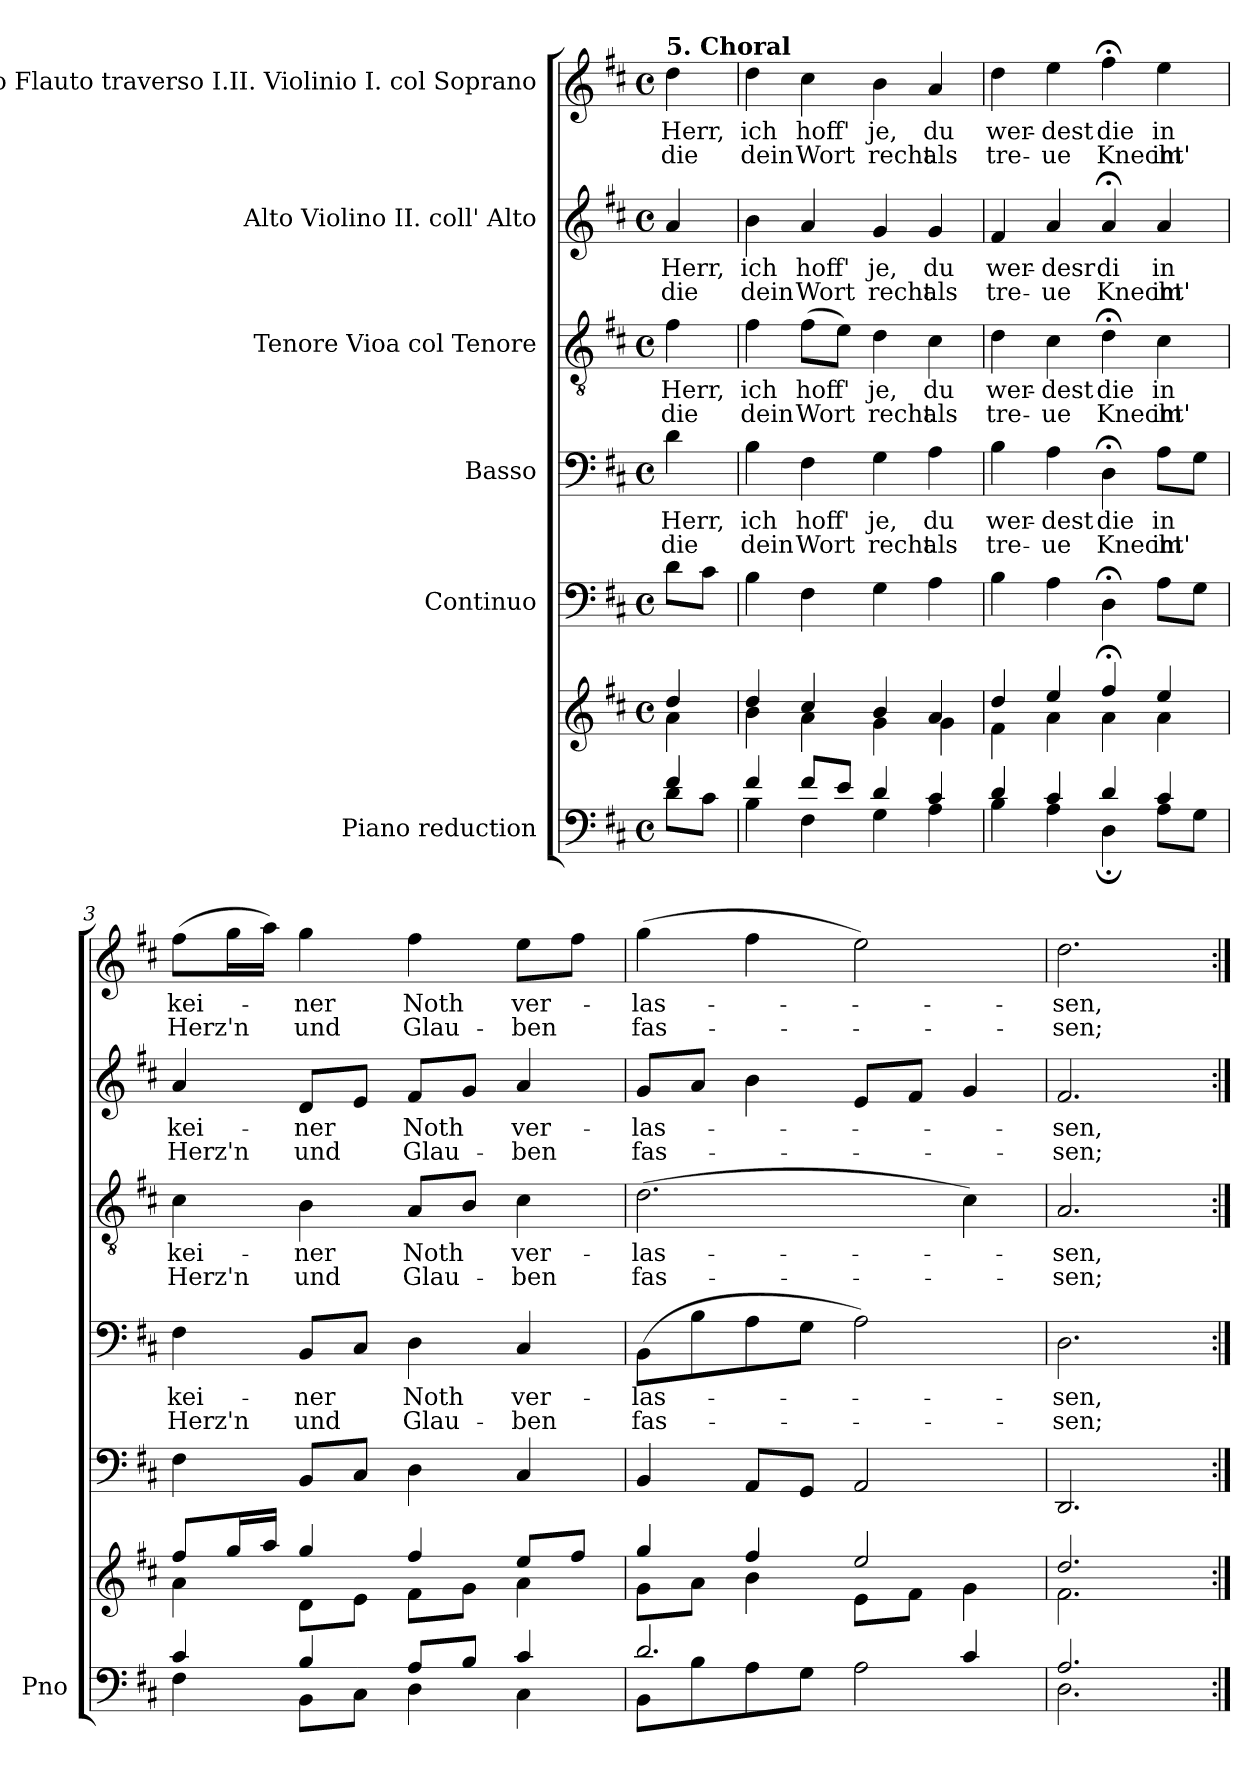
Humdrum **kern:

**kern	**kern	**kern	**kern	**text	**text	**kern	**text	**text	**kern	**text	**text	**kern	**text	**text
*part6	*part6	*part5	*part4	*part4	*part4	*part3	*part3	*part3	*part2	*part2	*part2	*part1	*part1	*part1
*staff7	*staff6	*staff5	*staff4	*staff4	*staff4	*staff3	*staff3	*staff3	*staff2	*staff2	*staff2	*staff1	*staff1	*staff1
*I"Piano reduction	*	*I"Continuo	*I"Basso	*	*	*I"Tenore Vioa col Tenore	*	*	*I"Alto Violino II. coll' Alto	*	*	*I"Soprano Flauto traverso I.II. Violinio I. col Soprano	*	*
*I'Pno	*	*	*	*	*	*	*	*	*	*	*	*	*	*
*stria5	*stria5	*	*	*	*	*	*	*	*	*	*	*	*	*
*clefF4	*clefG2	*clefF4	*clefF4	*	*	*clefGv2	*	*	*clefG2	*	*	*clefG2	*	*
*k[f#c#]	*k[f#c#]	*k[f#c#]	*k[f#c#]	*	*	*k[f#c#]	*	*	*k[f#c#]	*	*	*k[f#c#]	*	*
*M4/4	*M4/4	*M4/4	*M4/4	*	*	*M4/4	*	*	*M4/4	*	*	*M4/4	*	*
*met(c)	*met(c)	*met(c)	*met(c)	*	*	*met(c)	*	*	*met(c)	*	*	*met(c)	*	*
=	=	=	=	=	=	=	=	=	=	=	=	=	=	=
*^	*^	*	*	*	*	*	*	*	*	*	*	*	*	*
!	!	!	!	!	!	!	!	!	!	!	!	!	!	!LO:TX:a:B:t=5. Choral	!	!
!	!	!	!	!	!	!LO:LY:b	!LO:LY:b	!	!LO:LY:b	!LO:LY:b	!	!LO:LY:b	!LO:LY:b	!	!LO:LY:b	!LO:LY:b
4f#/	8d\L	4dd/	4a\	8d\L	4d\	Herr,	die	4f#\	Herr,	die	4a/	Herr,	die	4dd\	Herr,	die
.	8c#\J	.	.	8c#\J	.	.	.	.	.	.	.	.	.	.	.	.
=1	=1	=1	=1	=1	=1	=1	=1	=1	=1	=1	=1	=1	=1	=1	=1	=1
!	!	!	!	!	!	!LO:LY:b	!LO:LY:b	!	!LO:LY:b	!LO:LY:b	!	!LO:LY:b	!LO:LY:b	!	!LO:LY:b	!LO:LY:b
4f#/	4B\	4dd/	4b\	4B\	4B\	ich	dein	4f#\	ich	dein	4b\	ich	dein	4dd\	ich	dein
!	!	!	!	!	!	!LO:LY:b	!LO:LY:b	!	!LO:LY:b	!LO:LY:b	!	!LO:LY:b	!LO:LY:b	!	!LO:LY:b	!LO:LY:b
8f#/L	4F#\	4cc#/	4a\	4F#\	4F#\	hoff'	Wort	(8f#\L	hoff'	Wort	4a/	hoff'	Wort	4cc#\	hoff'	Wort
8e/J	.	.	.	.	.	.	.	8e\J)	.	.	.	.	.	.	.	.
!	!	!	!	!	!	!LO:LY:b	!LO:LY:b	!	!LO:LY:b	!LO:LY:b	!	!LO:LY:b	!LO:LY:b	!	!LO:LY:b	!LO:LY:b
4d/	4G\	4b/	4g\	4G\	4G\	je,	recht	4d\	je,	recht	4g/	je,	recht	4b\	je,	recht
!	!	!	!	!	!	!LO:LY:b	!LO:LY:b	!	!LO:LY:b	!LO:LY:b	!	!LO:LY:b	!LO:LY:b	!	!LO:LY:b	!LO:LY:b
4c#/	4A\	4a/	4g\	4A\	4A\	du	als	4c#\	du	als	4g/	du	als	4a/	du	als
=2	=2	=2	=2	=2	=2	=2	=2	=2	=2	=2	=2	=2	=2	=2	=2	=2
!	!	!	!	!	!	!LO:LY:b	!LO:LY:b	!	!LO:LY:b	!LO:LY:b	!	!LO:LY:b	!LO:LY:b	!	!LO:LY:b	!LO:LY:b
4d/	4B\	4dd/	4f#\	4B\	4B\	wer-	tre-	4d\	wer-	tre-	4f#/	wer-	tre-	4dd\	wer-	tre-
!	!	!	!	!	!	!LO:LY:b	!LO:LY:b	!	!LO:LY:b	!LO:LY:b	!	!LO:LY:b	!LO:LY:b	!	!LO:LY:b	!LO:LY:b
4c#/	4A\	4ee/	4a\	4A\	4A\	-dest	-ue	4c#\	-dest	-ue	4a/	-desr	-ue	4ee\	-dest	-ue
!	!	!	!	!	!	!LO:LY:b	!LO:LY:b	!	!LO:LY:b	!LO:LY:b	!	!LO:LY:b	!LO:LY:b	!	!LO:LY:b	!LO:LY:b
4d/	4D;\	4ff#;</	4a\	4D;<\	4D;<\	die	Knecht'	4d;<\	die	Knecht'	4a;</	di	Knecht'	4ff#;<\	die	Knecht'
!	!	!	!	!	!	!LO:LY:b	!LO:LY:b	!	!LO:LY:b	!LO:LY:b	!	!LO:LY:b	!LO:LY:b	!	!LO:LY:b	!LO:LY:b
4c#/	8A\L	4ee/	4a\	8A\L	8A\L	in	im	4c#\	in	im	4a/	in	im	4ee\	in	im
.	8G\J	.	.	8G\J	8G\J	.	.	.	.	.	.	.	.	.	.	.
=3	=3	=3	=3	=3	=3	=3	=3	=3	=3	=3	=3	=3	=3	=3	=3	=3
!	!	!	!	!	!	!LO:LY:b	!LO:LY:b	!	!LO:LY:b	!LO:LY:b	!	!LO:LY:b	!LO:LY:b	!	!LO:LY:b	!LO:LY:b
4c#/	4F#\	8ff#/L	4a\	4F#\	4F#\	kei-	Herz'n	4c#\	kei-	Herz'n	4a/	kei-	Herz'n	(8ff#\L	kei-	Herz'n
.	.	16gg/L	.	.	.	.	.	.	.	.	.	.	.	16gg\L	.	.
.	.	16aa/JJ	.	.	.	.	.	.	.	.	.	.	.	16aa\JJ)	.	.
!	!	!	!	!	!	!LO:LY:b	!LO:LY:b	!	!LO:LY:b	!LO:LY:b	!	!LO:LY:b	!LO:LY:b	!	!LO:LY:b	!LO:LY:b
4B/	8BB\L	4gg/	8d\L	8BB/L	8BB/L	-ner	und	4B\	-ner	und	8d/L	-ner	und	4gg\	-ner	und
.	8C#\J	.	8e\J	8C#/J	8C#/J	.	.	.	.	.	8e/J	.	.	.	.	.
!	!	!	!	!	!	!LO:LY:b	!LO:LY:b	!	!LO:LY:b	!LO:LY:b	!	!LO:LY:b	!LO:LY:b	!	!LO:LY:b	!LO:LY:b
8A/L	4D\	4ff#/	8f#\L	4D\	4D\	Noth	Glau-	8A/L	Noth	Glau-	8f#/L	Noth	Glau-	4ff#\	Noth	Glau-
8B/J	.	.	8g\J	.	.	.	.	8B/J	.	.	8g/J	.	.	.	.	.
!	!	!	!	!	!	!LO:LY:b	!LO:LY:b	!	!LO:LY:b	!LO:LY:b	!	!LO:LY:b	!LO:LY:b	!	!LO:LY:b	!LO:LY:b
4c#/	4C#\	8ee/L	4a\	4C#/	4C#/	ver-	-ben	4c#\	ver-	-ben	4a/	ver-	-ben	8ee\L	ver-	-ben
.	.	8ff#/J	.	.	.	.	.	.	.	.	.	.	.	8ff#\J	.	.
=4	=4	=4	=4	=4	=4	=4	=4	=4	=4	=4	=4	=4	=4	=4	=4	=4
!	!	!	!	!	!	!LO:LY:b	!LO:LY:b	!	!LO:LY:b	!LO:LY:b	!	!LO:LY:b	!LO:LY:b	!	!LO:LY:b	!LO:LY:b
2.d/	8BB\L	4gg/	8g\L	4BB/	(8BB\L	-las-	fas-	(2.d\	-las-	fas-	8g/L	-las-	fas-	(4gg\	-las-	fas-
.	8B\	.	8a\J	.	8B\	.	.	.	.	.	8a/J	.	.	.	.	.
.	8A\	4ff#/	4b\	8AA/L	8A\	.	.	.	.	.	4b\	.	.	4ff#\	.	.
.	8G\J	.	.	8GG/J	8G\J	.	.	.	.	.	.	.	.	.	.	.
.	2A\	2ee/	8e\L	2AA/	2A\)	.	.	.	.	.	8e/L	.	.	2ee\)	.	.
.	.	.	8f#\J	.	.	.	.	.	.	.	8f#/J	.	.	.	.	.
4c#/	.	.	4g\	.	.	.	.	4c#\)	.	.	4g/	.	.	.	.	.
=5	=5	=5	=5	=5	=5	=5	=5	=5	=5	=5	=5	=5	=5	=5	=5	=5
!	!	!	!	!	!	!LO:LY:b	!LO:LY:b	!	!LO:LY:b	!LO:LY:b	!	!LO:LY:b	!LO:LY:b	!	!LO:LY:b	!LO:LY:b
2.A/	2.D\	2.dd/	2.f#\	2.DD/	2.D\	-sen,	-sen;	2.A/	-sen,	-sen;	2.f#/	-sen,	-sen;	2.dd\	-sen,	-sen;
*v	*v	*	*	*	*	*	*	*	*	*	*	*	*	*	*	*
*	*v	*v	*	*	*	*	*	*	*	*	*	*	*	*	*
=:|!	=:|!	=:|!	=:|!	=:|!	=:|!	=:|!	=:|!	=:|!	=:|!	=:|!	=:|!	=:|!	=:|!	=:|!
*-	*-	*-	*-	*-	*-	*-	*-	*-	*-	*-	*-	*-	*-	*-
